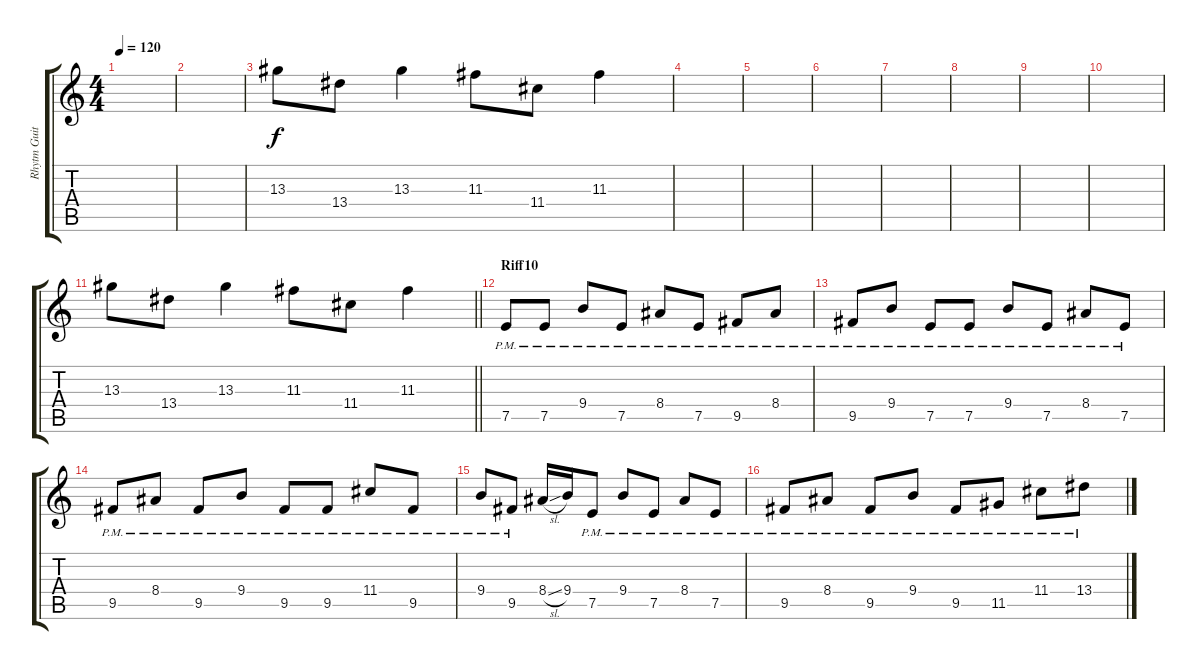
\track ("Rhytm Guitar" "Rhytm Guit") {instrument distortionguitar}
\staff {score tabs}
\tuning (E4 B3 G3 D3 A2 E2) {hide}
\ts (4 4)
\tempo 120
\clef g2
\ks c
|
|
13.3.8{volume 7 balance 8 instrument electricguitarjazz} 13.4.8 13.3.4 11.3.8 11.4.8 11.3.4 |
|
|
|
|
|
|
|
\barLineRight lightlight
13.3.8 13.4.8 13.3.4 11.3.8 11.4.8 11.3.4 |
\section ("" "Riff10")
7.5{pm}.8{volume 11 balance 13 instrument distortionguitar} 7.5{pm}.8 9.4{pm}.8 7.5{pm}.8 8.4{pm}.8 7.5{pm}.8 9.5{pm}.8 8.4{pm}.8 |
9.5{pm}.8 9.4{pm}.8 7.5{pm}.8 7.5{pm}.8 9.4{pm}.8 7.5{pm}.8 8.4{pm}.8 7.5{pm}.8 |
9.5{pm}.8 8.4{pm}.8 9.5{pm}.8 9.4{pm}.8 9.5{pm}.8 9.5{pm}.8 11.4{pm}.8 9.5{pm}.8 |
9.4{pm}.8 9.5{pm}.8 8.4{sl}.16 9.4.16 7.5{pm}.8 9.4{pm}.8 7.5{pm}.8 8.4{pm}.8 7.5{pm}.8 |
9.5{pm}.8 8.4{pm}.8 9.5{pm}.8 9.4{pm}.8 9.5{pm}.8 11.5{pm}.8 11.4{pm}.8 13.4{pm}.8
